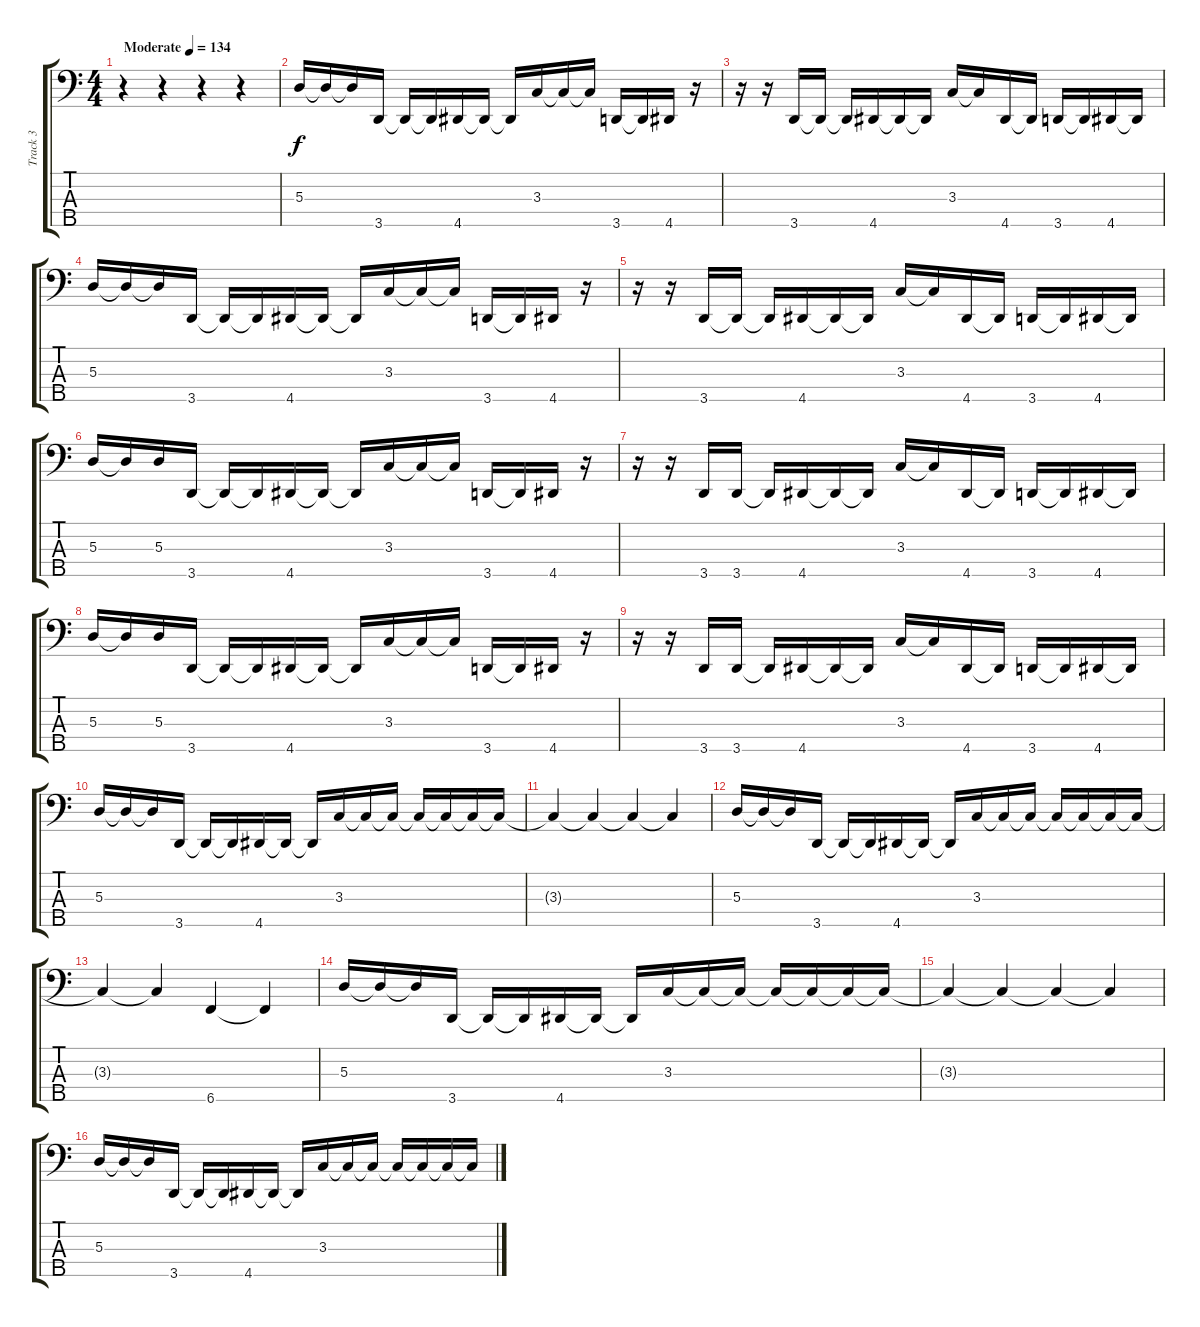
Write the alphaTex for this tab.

\track ("Track 3" "Track 3") {instrument slapbass2}
\staff {score tabs}
\tuning (G2 D2 A1 E1 B0) {hide}
\ts (4 4)
\tempo (134 "Moderate")
\clef f4
\ks c
r.4{dy f instrument slapbass2} r.4 r.4 r.4 |
5.3.16 5.3{t}.16 5.3{t}.16 3.5.16 3.5{t}.16 3.5{t}.16 4.5.16 4.5{t}.16 4.5{t}.16 3.3.16 3.3{t}.16 3.3{t}.16 3.5.16 3.5{t}.16 4.5.16 r.16 |
r.16 r.16 3.5.16 3.5{t}.16 3.5{t}.16 4.5.16 4.5{t}.16 4.5{t}.16 3.3.16 3.3{t}.16 4.5.16 4.5{t}.16 3.5.16 3.5{t}.16 4.5.16 4.5{t}.16 |
5.3.16 5.3{t}.16 5.3{t}.16 3.5.16 3.5{t}.16 3.5{t}.16 4.5.16 4.5{t}.16 4.5{t}.16 3.3.16 3.3{t}.16 3.3{t}.16 3.5.16 3.5{t}.16 4.5.16 r.16 |
r.16 r.16 3.5.16 3.5{t}.16 3.5{t}.16 4.5.16 4.5{t}.16 4.5{t}.16 3.3.16 3.3{t}.16 4.5.16 4.5{t}.16 3.5.16 3.5{t}.16 4.5.16 4.5{t}.16 |
5.3.16 5.3{t}.16 5.3.16 3.5.16 3.5{t}.16 3.5{t}.16 4.5.16 4.5{t}.16 4.5{t}.16 3.3.16 3.3{t}.16 3.3{t}.16 3.5.16 3.5{t}.16 4.5.16 r.16 |
r.16 r.16 3.5.16 3.5.16 3.5{t}.16 4.5.16 4.5{t}.16 4.5{t}.16 3.3.16 3.3{t}.16 4.5.16 4.5{t}.16 3.5.16 3.5{t}.16 4.5.16 4.5{t}.16 |
5.3.16 5.3{t}.16 5.3.16 3.5.16 3.5{t}.16 3.5{t}.16 4.5.16 4.5{t}.16 4.5{t}.16 3.3.16 3.3{t}.16 3.3{t}.16 3.5.16 3.5{t}.16 4.5.16 r.16 |
r.16 r.16 3.5.16 3.5.16 3.5{t}.16 4.5.16 4.5{t}.16 4.5{t}.16 3.3.16 3.3{t}.16 4.5.16 4.5{t}.16 3.5.16 3.5{t}.16 4.5.16 4.5{t}.16 |
5.3.16 5.3{t}.16 5.3{t}.16 3.5.16 3.5{t}.16 3.5{t}.16 4.5.16 4.5{t}.16 4.5{t}.16 3.3.16 3.3{t}.16 3.3{t}.16 3.3{t}.16 3.3{t}.16 3.3{t}.16 3.3{t}.16 |
3.3{t}.4 3.3{t}.4 3.3{t}.4 3.3{t}.4 |
5.3.16 5.3{t}.16 5.3{t}.16 3.5.16 3.5{t}.16 3.5{t}.16 4.5.16 4.5{t}.16 4.5{t}.16 3.3.16 3.3{t}.16 3.3{t}.16 3.3{t}.16 3.3{t}.16 3.3{t}.16 3.3{t}.16 |
3.3{t}.4 3.3{t}.4 6.5.4 6.5{t}.4 |
5.3.16 5.3{t}.16 5.3{t}.16 3.5.16 3.5{t}.16 3.5{t}.16 4.5.16 4.5{t}.16 4.5{t}.16 3.3.16 3.3{t}.16 3.3{t}.16 3.3{t}.16 3.3{t}.16 3.3{t}.16 3.3{t}.16 |
3.3{t}.4 3.3{t}.4 3.3{t}.4 3.3{t}.4 |
5.3.16 5.3{t}.16 5.3{t}.16 3.5.16 3.5{t}.16 3.5{t}.16 4.5.16 4.5{t}.16 4.5{t}.16 3.3.16 3.3{t}.16 3.3{t}.16 3.3{t}.16 3.3{t}.16 3.3{t}.16 3.3{t}.16
